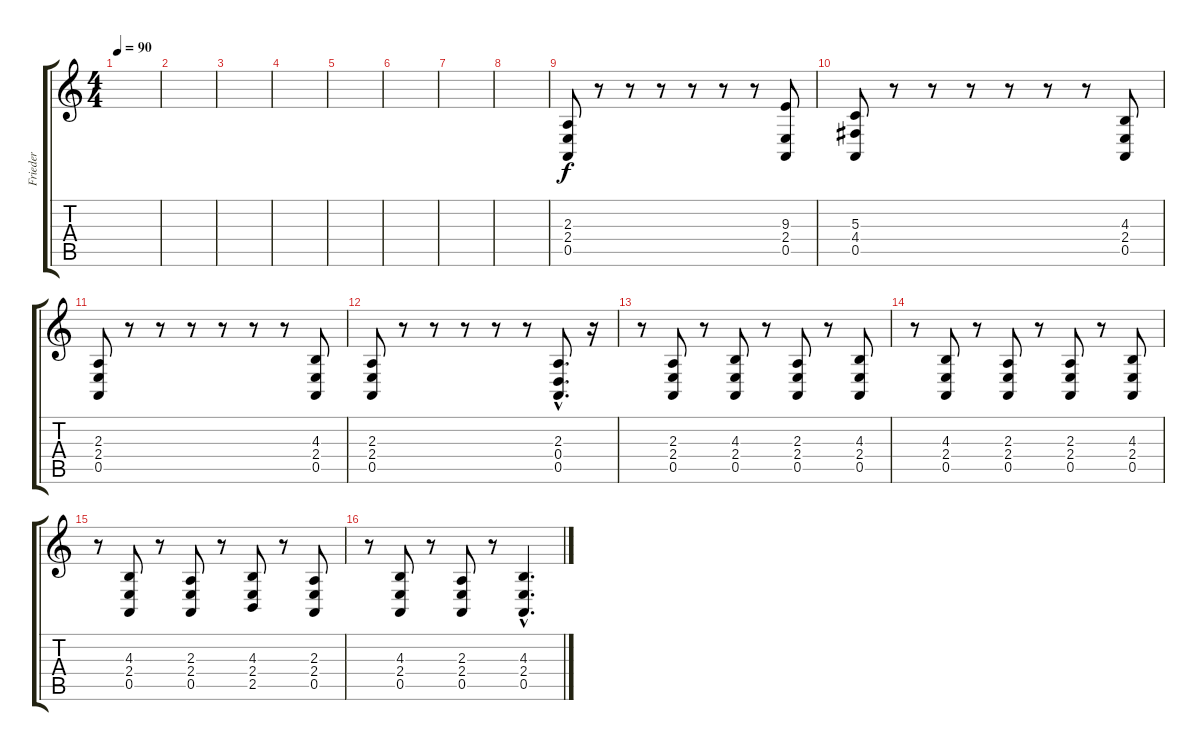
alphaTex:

\track ("Frieder" "Frieder") {instrument acousticgrandpiano}
\staff {score tabs}
\tuning (E4 B3 G3 D3 A2 E2) {hide}
\ts (4 4)
\tempo 90
\clef g2
\ks c
|
|
|
|
|
|
|
|
(2.3 2.4 0.5).8 r.8 r.8 r.8 r.8 r.8 r.8 (9.3 2.4 0.5).8 |
(5.3 4.4 0.5).8 r.8 r.8 r.8 r.8 r.8 r.8 (4.3 2.4 0.5).8 |
(2.3 2.4 0.5).8 r.8 r.8 r.8 r.8 r.8 r.8 (4.3 2.4 0.5).8 |
(2.3 2.4 0.5).8 r.8 r.8 r.8 r.8 r.8 (2.3{hac} 0.4{hac} 0.5{hac}).8{d} r.16 |
r.8 (2.3 2.4 0.5).8 r.8 (4.3 2.4 0.5).8 r.8 (2.3 2.4 0.5).8 r.8 (4.3 2.4 0.5).8 |
r.8 (4.3 2.4 0.5).8 r.8 (2.3 2.4 0.5).8 r.8 (2.3 2.4 0.5).8 r.8 (4.3 2.4 0.5).8 |
r.8 (4.3 2.4 0.5).8 r.8 (2.3 2.4 0.5).8 r.8 (4.3 2.4 2.5).8 r.8 (2.3 2.4 0.5).8 |
r.8 (4.3 2.4 0.5).8 r.8 (2.3 2.4 0.5).8 r.8 (4.3{hac} 2.4{hac} 0.5{hac}).4{d}
